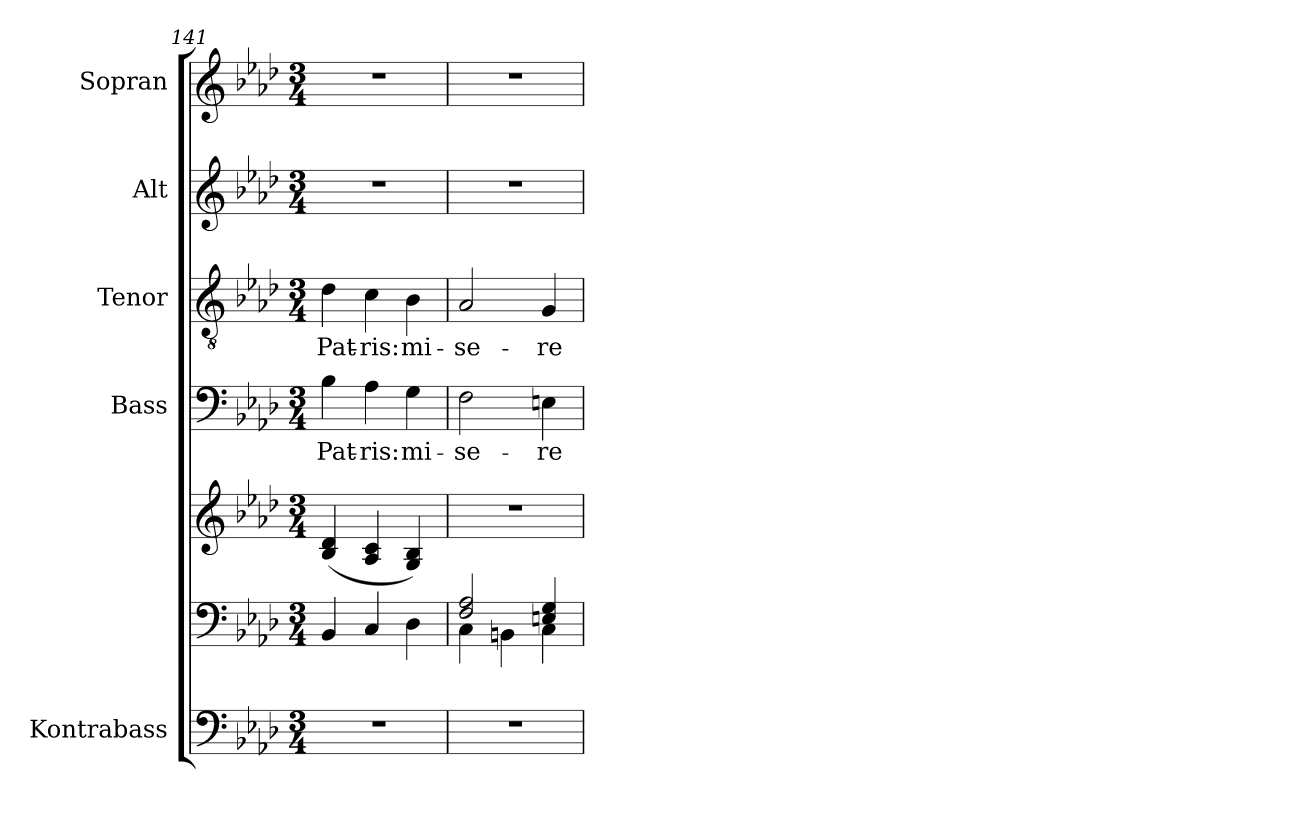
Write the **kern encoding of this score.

**kern	**kern	**kern	**kern	**text	**kern	**text	**kern	**kern
*part6	*part5	*part5	*part4	*part4	*part3	*part3	*part2	*part1
*staff7	*staff6	*staff5	*staff4	*staff4	*staff3	*staff3	*staff2	*staff1
*I"Kontrabass	*	*	*I"Bass	*	*I"Tenor	*	*I"Alt	*I"Sopran
*I'Kb.	*	*	*I'B.	*	*I'T.	*	*I'A.	*I'S.
*clefF4	*clefF4	*clefG2	*clefF4	*	*clefGv2	*	*clefG2	*clefG2
*ITrd7c12	*	*	*	*	*	*	*	*
*k[b-e-a-d-]	*k[b-e-a-d-]	*k[b-e-a-d-]	*k[b-e-a-d-]	*	*k[b-e-a-d-]	*	*k[b-e-a-d-]	*k[b-e-a-d-]
*A-:	*A-:	*A-:	*A-:	*	*A-:	*	*A-:	*A-:
*M3/4	*M3/4	*M3/4	*M3/4	*	*M3/4	*	*M3/4	*M3/4
=141	=141	=141	=141	=141	=141	=141	=141	=141
!	!	!	!	!LO:LY:b	!	!LO:LY:b	!	!
2.r	4BB-/	(<4B-/ 4d-/	4B-\	Pat-	4d-\	Pat-	2.r	2.r
!	!	!	!	!LO:LY:b	!	!LO:LY:b	!	!
.	4C/	4A-/ 4c/	4A-\	-ris:	4c\	-ris:	.	.
!	!	!	!	!LO:LY:b	!	!LO:LY:b	!	!
.	4D-\	4G/ 4B-/)	4G\	mi-	4B-\	mi-	.	.
=142	=142	=142	=142	=142	=142	=142	=142	=142
*	*^	*	*	*	*	*	*	*
!	!	!	!	!	!LO:LY:b	!	!LO:LY:b	!	!
2.r	2F/ 2A-/	4C\	2.r	2F\	-se-	2A-/	-se-	2.r	2.r
.	.	4BBn\	.	.	.	.	.	.	.
!	!	!	!	!	!LO:LY:b	!	!LO:LY:b	!	!
.	4En/ 4G/	4C\	.	4En\	-re-	4G/	-re-	.	.
*	*v	*v	*	*	*	*	*	*	*
=	=	=	=	=	=	=	=	=
*-	*-	*-	*-	*-	*-	*-	*-	*-
